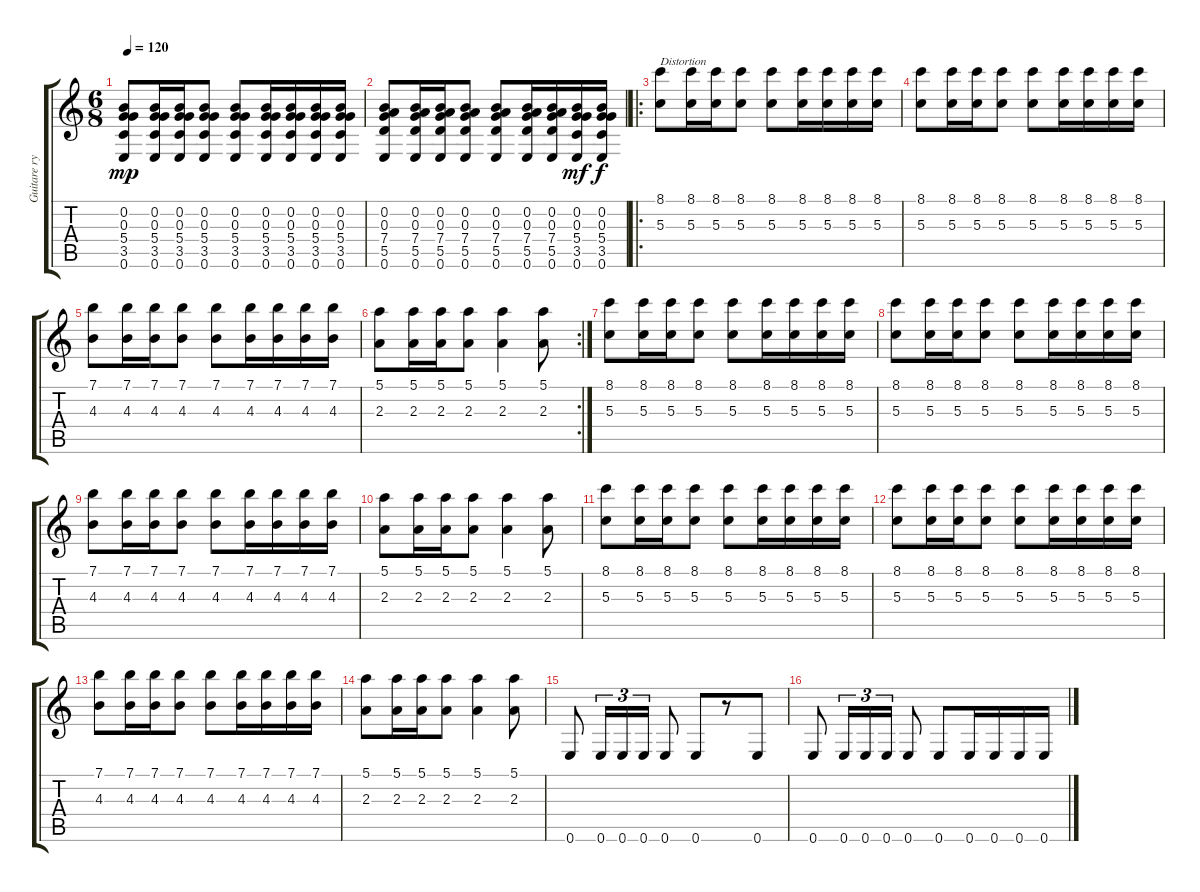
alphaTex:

\track ("Guitare rythmique" "Guitare ry") {instrument acousticguitarnylon}
\staff {score tabs}
\tuning (E4 B3 G3 D3 A2 E2) {hide}
\ts (6 8)
\tempo 120
\clef g2
\ks c
(0.2 0.3 5.4 3.5 0.6).8{dy mp} (0.2 0.3 5.4 3.5 0.6).16 (0.2 0.3 5.4 3.5 0.6).16 (0.2 0.3 5.4 3.5 0.6).8 (0.2 0.3 5.4 3.5 0.6).8 (0.2 0.3 5.4 3.5 0.6).16 (0.2 0.3 5.4 3.5 0.6).16 (0.2 0.3 5.4 3.5 0.6).16 (0.2 0.3 5.4 3.5 0.6).16 |
(0.2 0.3 7.4 5.5 0.6).8 (0.2 0.3 7.4 5.5 0.6).16 (0.2 0.3 7.4 5.5 0.6).16 (0.2 0.3 7.4 5.5 0.6).8 (0.2 0.3 7.4 5.5 0.6).8 (0.2 0.3 7.4 5.5 0.6).16 (0.2 0.3 7.4 5.5 0.6).16 (0.2 0.3 5.4 3.5 0.6).16{dy mf} (0.2 0.3 5.4 3.5 0.6).16{dy f} |
\ro
(8.1 5.3).8{txt "Distortion" volume 11 instrument overdrivenguitar} (8.1 5.3).16 (8.1 5.3).16 (8.1 5.3).8 (8.1 5.3).8 (8.1 5.3).16 (8.1 5.3).16 (8.1 5.3).16 (8.1 5.3).16 |
(8.1 5.3).8 (8.1 5.3).16 (8.1 5.3).16 (8.1 5.3).8 (8.1 5.3).8 (8.1 5.3).16 (8.1 5.3).16 (8.1 5.3).16 (8.1 5.3).16 |
(7.1 4.3).8 (7.1 4.3).16 (7.1 4.3).16 (7.1 4.3).8 (7.1 4.3).8 (7.1 4.3).16 (7.1 4.3).16 (7.1 4.3).16 (7.1 4.3).16 |
\rc 2
(5.1 2.3).8 (5.1 2.3).16 (5.1 2.3).16 (5.1 2.3).8 (5.1 2.3).4 (5.1 2.3).8 |
(8.1 5.3).8{instrument overdrivenguitar} (8.1 5.3).16 (8.1 5.3).16 (8.1 5.3).8 (8.1 5.3).8 (8.1 5.3).16 (8.1 5.3).16 (8.1 5.3).16 (8.1 5.3).16 |
(8.1 5.3).8 (8.1 5.3).16 (8.1 5.3).16 (8.1 5.3).8 (8.1 5.3).8 (8.1 5.3).16 (8.1 5.3).16 (8.1 5.3).16 (8.1 5.3).16 |
(7.1 4.3).8 (7.1 4.3).16 (7.1 4.3).16 (7.1 4.3).8 (7.1 4.3).8 (7.1 4.3).16 (7.1 4.3).16 (7.1 4.3).16 (7.1 4.3).16 |
(5.1 2.3).8 (5.1 2.3).16 (5.1 2.3).16 (5.1 2.3).8 (5.1 2.3).4 (5.1 2.3).8 |
(8.1 5.3).8{instrument overdrivenguitar} (8.1 5.3).16 (8.1 5.3).16 (8.1 5.3).8 (8.1 5.3).8 (8.1 5.3).16 (8.1 5.3).16 (8.1 5.3).16 (8.1 5.3).16 |
(8.1 5.3).8 (8.1 5.3).16 (8.1 5.3).16 (8.1 5.3).8 (8.1 5.3).8 (8.1 5.3).16 (8.1 5.3).16 (8.1 5.3).16 (8.1 5.3).16 |
(7.1 4.3).8 (7.1 4.3).16 (7.1 4.3).16 (7.1 4.3).8 (7.1 4.3).8 (7.1 4.3).16 (7.1 4.3).16 (7.1 4.3).16 (7.1 4.3).16 |
(5.1 2.3).8 (5.1 2.3).16 (5.1 2.3).16 (5.1 2.3).8 (5.1 2.3).4 (5.1 2.3).8 |
0.6.8 0.6.16{tu (3 2)} 0.6.16{tu (3 2)} 0.6.16{tu (3 2)} 0.6.8 0.6.8 r.8 0.6.8 |
0.6.8 0.6.16{tu (3 2)} 0.6.16{tu (3 2)} 0.6.16{tu (3 2)} 0.6.8 0.6.8 0.6.16 0.6.16 0.6.16 0.6.16
